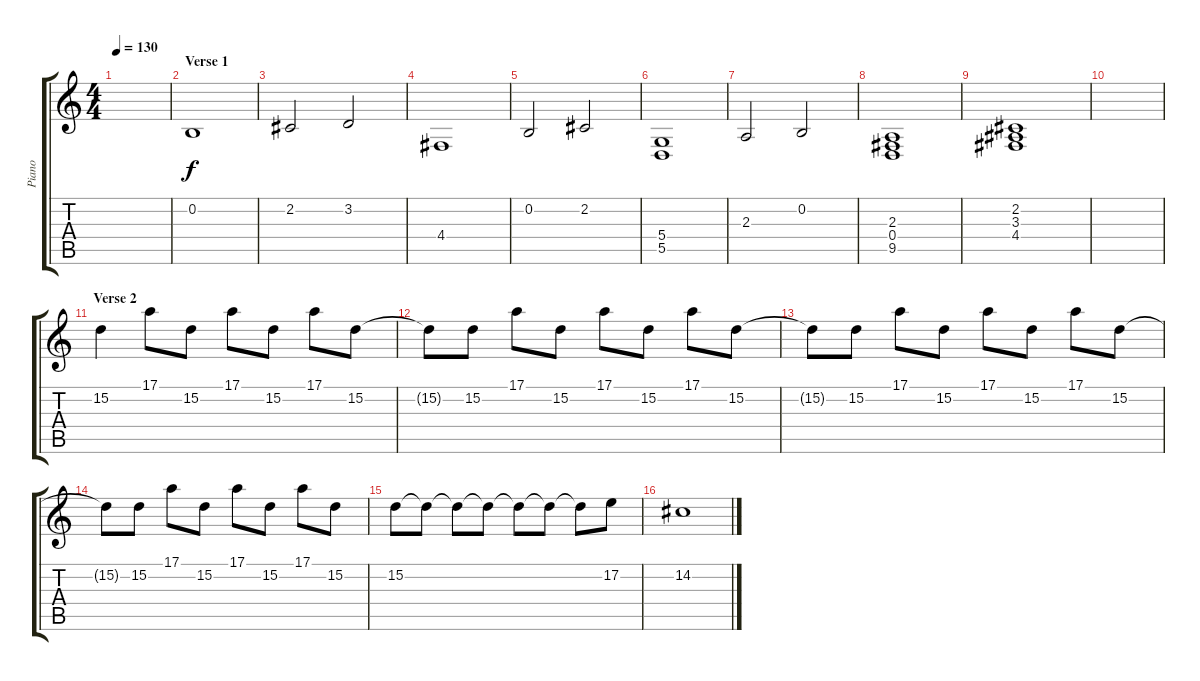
\track ("Piano" "Piano") {instrument electricgrandpiano}
\staff {score tabs}
\tuning (E4 B3 G3 D3 A2 E2) {hide}
\ts (4 4)
\tempo 130
\clef g2
\ks c
|
\section ("" "Verse 1")
0.2.1{instrument electricgrandpiano} |
2.2.2 3.2.2 |
4.4.1 |
0.2.2 2.2.2 |
(5.4 5.5).1 |
2.3.2 0.2.2 |
(2.3 0.4 9.5).1 |
(2.2 3.3 4.4).1 |
|
\section ("" "Verse 2")
15.2.4{volume 16 instrument pad7halo} 17.1.8 15.2.8 17.1.8 15.2.8 17.1.8 15.2.8 |
15.2{t}.8 15.2.8 17.1.8 15.2.8 17.1.8 15.2.8 17.1.8 15.2.8 |
15.2{t}.8 15.2.8 17.1.8 15.2.8 17.1.8 15.2.8 17.1.8 15.2.8 |
15.2{t}.8 15.2.8 17.1.8 15.2.8 17.1.8 15.2.8 17.1.8 15.2.8 |
15.2.8 15.2{t}.8 15.2{t}.8 15.2{t}.8 15.2{t}.8 15.2{t}.8 15.2{t}.8 17.2.8 |
14.2.1
